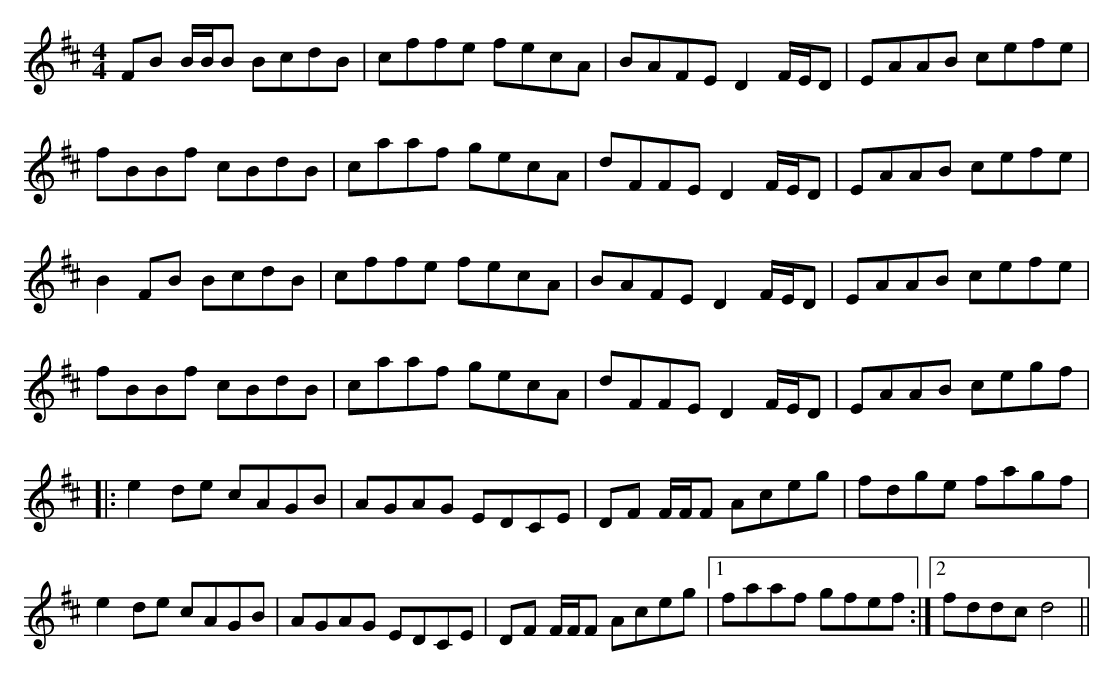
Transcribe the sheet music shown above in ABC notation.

X:1
M:4/4
K:Bmin
FB B/B/B BcdB|cffe fecA|BAFE D2 F/E/D|EAAB cefe|
fBBf cBdB|caaf gecA|dFFE D2 F/E/D|EAAB cefe|
B2 FB BcdB|cffe fecA|BAFE D2 F/E/D|EAAB cefe|
fBBf cBdB|caaf gecA|dFFE D2 F/E/D|EAAB cegf|
|:e2 de cAGB|AGAG EDCE|DF F/F/F Aceg|fdge fagf|
e2 de cAGB|AGAG EDCE|DF F/F/F Aceg|1 faaf gfef:|2 fddc d4||
